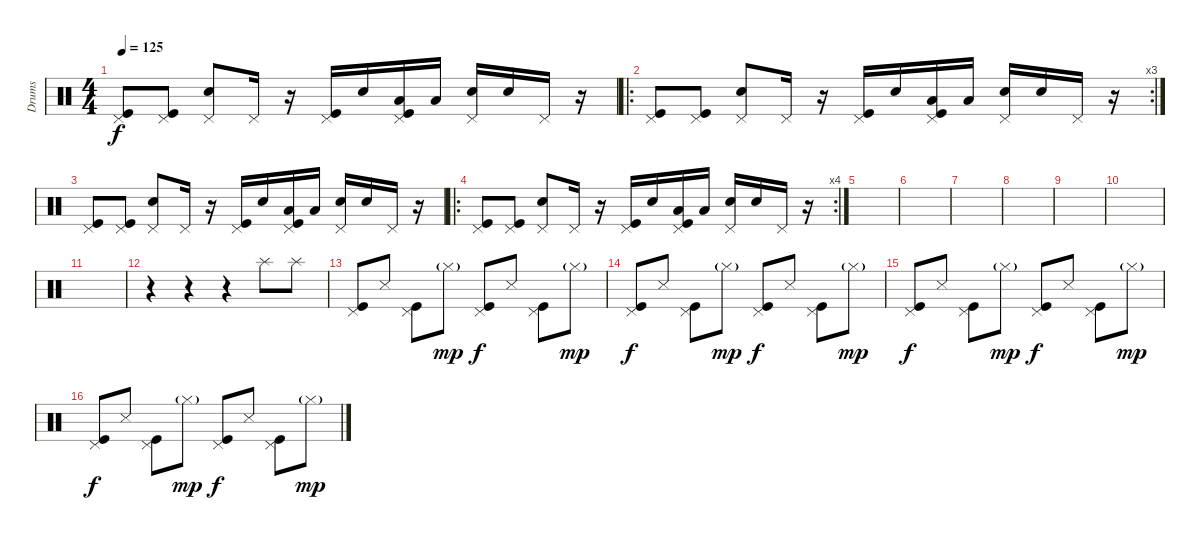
\track ("Drums" "Drums") {instrument percussion}
\staff {score}
\articulation defaults
\ts (4 4)
\tempo 125
\clef neutral
\ks c
("Pedal Hi-Hat (hit)" "Kick (hit)").8{dy f} ("Pedal Hi-Hat (hit)" "Kick (hit)").8 ("Pedal Hi-Hat (hit)" "Snare (hit) 2").8 "Pedal Hi-Hat (hit)".16 r.16 ("Pedal Hi-Hat (hit)" "Kick (hit)").16 "Snare (hit) 2".16 ("Pedal Hi-Hat (hit)" "Low Tom (hit)" "Kick (hit)").16 "Low Tom (hit)".16 ("Pedal Hi-Hat (hit)" "Snare (hit) 2").16 "Snare (hit) 2".16 "Pedal Hi-Hat (hit)".16 r.16 |
\ro
\rc 3
("Pedal Hi-Hat (hit)" "Kick (hit)").8 ("Pedal Hi-Hat (hit)" "Kick (hit)").8 ("Pedal Hi-Hat (hit)" "Snare (hit) 2").8 "Pedal Hi-Hat (hit)".16 r.16 ("Pedal Hi-Hat (hit)" "Kick (hit)").16 "Snare (hit) 2".16 ("Pedal Hi-Hat (hit)" "Low Tom (hit)" "Kick (hit)").16 "Low Tom (hit)".16 ("Pedal Hi-Hat (hit)" "Snare (hit) 2").16 "Snare (hit) 2".16 "Pedal Hi-Hat (hit)".16 r.16 |
("Pedal Hi-Hat (hit)" "Kick (hit)").8 ("Pedal Hi-Hat (hit)" "Kick (hit)").8 ("Pedal Hi-Hat (hit)" "Snare (hit) 2").8 "Pedal Hi-Hat (hit)".16 r.16 ("Pedal Hi-Hat (hit)" "Kick (hit)").16 "Snare (hit) 2".16 ("Pedal Hi-Hat (hit)" "Low Tom (hit)" "Kick (hit)").16 "Low Tom (hit)".16 ("Pedal Hi-Hat (hit)" "Snare (hit) 2").16 "Snare (hit) 2".16 "Pedal Hi-Hat (hit)".16 r.16 |
\ro
\rc 4
("Pedal Hi-Hat (hit)" "Kick (hit)").8 ("Pedal Hi-Hat (hit)" "Kick (hit)").8 ("Pedal Hi-Hat (hit)" "Snare (hit) 2").8 "Pedal Hi-Hat (hit)".16 r.16 ("Pedal Hi-Hat (hit)" "Kick (hit)").16 "Snare (hit) 2".16 ("Pedal Hi-Hat (hit)" "Low Tom (hit)" "Kick (hit)").16 "Low Tom (hit)".16 ("Pedal Hi-Hat (hit)" "Snare (hit) 2").16 "Snare (hit) 2".16 "Pedal Hi-Hat (hit)".16 r.16 |
|
|
|
|
|
|
|
r.4 r.4 r.4 "Splash (hit)".8 "Splash (hit)".8 |
("Pedal Hi-Hat (hit)" "Kick (hit)").8{volume 13} "Snare (side stick) 3".8 ("Pedal Hi-Hat (hit)" "Kick (hit)").8 "Hi-Hat (closed)"{g}.8{dy mp volume 9} ("Pedal Hi-Hat (hit)" "Kick (hit)").8{dy f volume 13} "Snare (side stick) 3".8 ("Pedal Hi-Hat (hit)" "Kick (hit)").8 "Hi-Hat (closed)"{g}.8{dy mp volume 9} |
("Pedal Hi-Hat (hit)" "Kick (hit)").8{dy f volume 13} "Snare (side stick) 3".8 ("Pedal Hi-Hat (hit)" "Kick (hit)").8 "Hi-Hat (closed)"{g}.8{dy mp volume 9} ("Pedal Hi-Hat (hit)" "Kick (hit)").8{dy f volume 13} "Snare (side stick) 3".8 ("Pedal Hi-Hat (hit)" "Kick (hit)").8 "Hi-Hat (closed)"{g}.8{dy mp volume 9} |
("Pedal Hi-Hat (hit)" "Kick (hit)").8{dy f volume 13} "Snare (side stick) 3".8 ("Pedal Hi-Hat (hit)" "Kick (hit)").8 "Hi-Hat (closed)"{g}.8{dy mp volume 9} ("Pedal Hi-Hat (hit)" "Kick (hit)").8{dy f volume 13} "Snare (side stick) 3".8 ("Pedal Hi-Hat (hit)" "Kick (hit)").8 "Hi-Hat (closed)"{g}.8{dy mp volume 9} |
("Pedal Hi-Hat (hit)" "Kick (hit)").8{dy f volume 13} "Snare (side stick) 3".8 ("Pedal Hi-Hat (hit)" "Kick (hit)").8 "Hi-Hat (closed)"{g}.8{dy mp volume 9} ("Pedal Hi-Hat (hit)" "Kick (hit)").8{dy f volume 13} "Snare (side stick) 3".8 ("Pedal Hi-Hat (hit)" "Kick (hit)").8 "Hi-Hat (closed)"{g}.8{dy mp volume 9}
